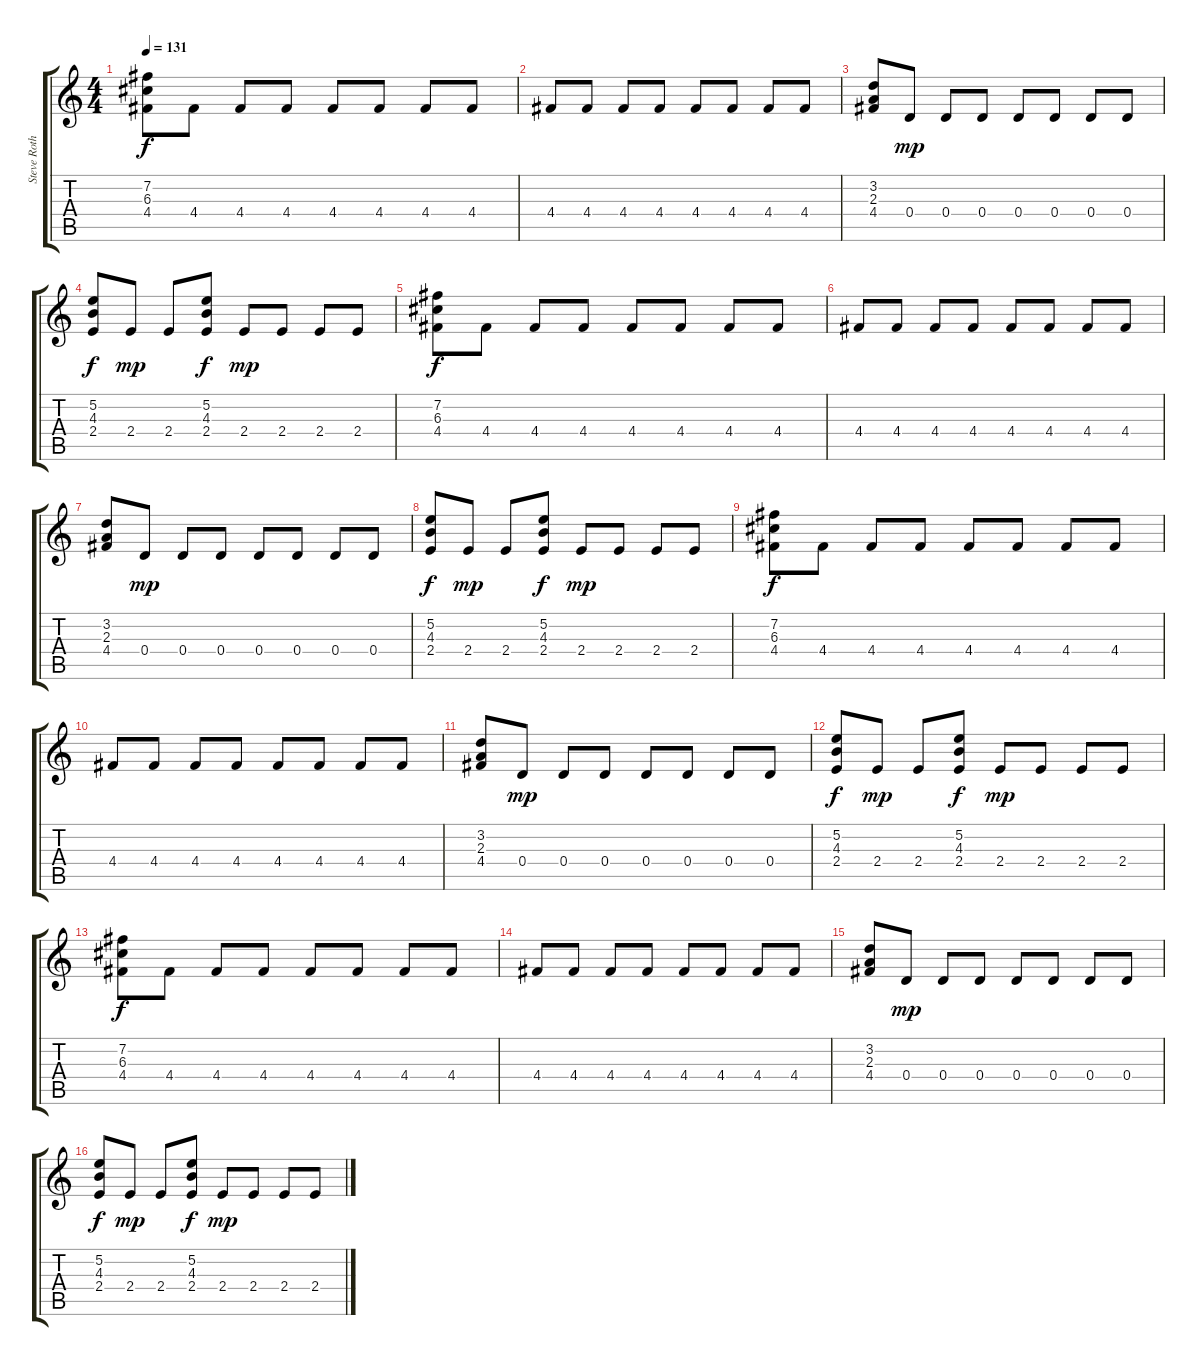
\track ("Steve Rothery " "Steve Roth") {instrument electricguitarclean}
\staff {score tabs}
\tuning (E4 B3 G3 D3 A2 E2) {hide}
\ts (4 4)
\tempo 131
\clef g2
\ks c
(7.2 6.3 4.4).8{dy f} 4.4.8 4.4.8 4.4.8 4.4.8 4.4.8 4.4.8 4.4.8 |
4.4.8 4.4.8 4.4.8 4.4.8 4.4.8 4.4.8 4.4.8 4.4.8 |
(3.2 2.3 4.4).8 0.4.8{dy mp} 0.4.8 0.4.8 0.4.8 0.4.8 0.4.8 0.4.8 |
(5.2 4.3 2.4).8{dy f} 2.4.8{dy mp} 2.4.8 (5.2 4.3 2.4).8{dy f} 2.4.8{dy mp} 2.4.8 2.4.8 2.4.8 |
(7.2 6.3 4.4).8{dy f} 4.4.8 4.4.8 4.4.8 4.4.8 4.4.8 4.4.8 4.4.8 |
4.4.8 4.4.8 4.4.8 4.4.8 4.4.8 4.4.8 4.4.8 4.4.8 |
(3.2 2.3 4.4).8 0.4.8{dy mp} 0.4.8 0.4.8 0.4.8 0.4.8 0.4.8 0.4.8 |
(5.2 4.3 2.4).8{dy f} 2.4.8{dy mp} 2.4.8 (5.2 4.3 2.4).8{dy f} 2.4.8{dy mp} 2.4.8 2.4.8 2.4.8 |
(7.2 6.3 4.4).8{dy f} 4.4.8 4.4.8 4.4.8 4.4.8 4.4.8 4.4.8 4.4.8 |
4.4.8 4.4.8 4.4.8 4.4.8 4.4.8 4.4.8 4.4.8 4.4.8 |
(3.2 2.3 4.4).8 0.4.8{dy mp} 0.4.8 0.4.8 0.4.8 0.4.8 0.4.8 0.4.8 |
(5.2 4.3 2.4).8{dy f} 2.4.8{dy mp} 2.4.8 (5.2 4.3 2.4).8{dy f} 2.4.8{dy mp} 2.4.8 2.4.8 2.4.8 |
(7.2 6.3 4.4).8{dy f} 4.4.8 4.4.8 4.4.8 4.4.8 4.4.8 4.4.8 4.4.8 |
4.4.8 4.4.8 4.4.8 4.4.8 4.4.8 4.4.8 4.4.8 4.4.8 |
(3.2 2.3 4.4).8 0.4.8{dy mp} 0.4.8 0.4.8 0.4.8 0.4.8 0.4.8 0.4.8 |
(5.2 4.3 2.4).8{dy f} 2.4.8{dy mp} 2.4.8 (5.2 4.3 2.4).8{dy f} 2.4.8{dy mp} 2.4.8 2.4.8 2.4.8
